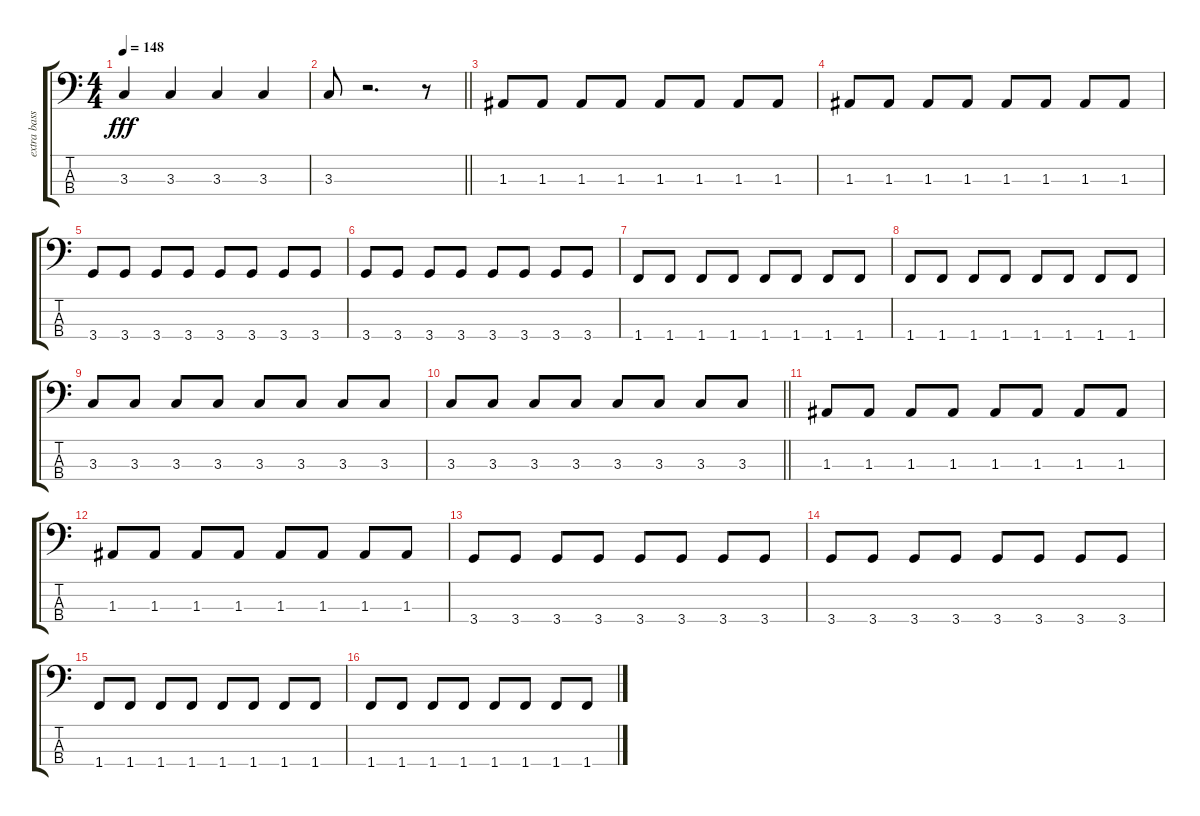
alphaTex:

\track ("extra bass" "extra bass") {instrument electricbassfinger}
\staff {score tabs}
\tuning (G2 D2 A1 E1) {hide}
\ts (4 4)
\tempo 148
\clef f4
\ks c
3.3.4{dy fff} 3.3.4 3.3.4 3.3.4 |
\barLineRight lightlight
3.3.8 r.2{d} r.8 |
\section ("" "")
1.3.8 1.3.8 1.3.8 1.3.8 1.3.8 1.3.8 1.3.8 1.3.8 |
1.3.8 1.3.8 1.3.8 1.3.8 1.3.8 1.3.8 1.3.8 1.3.8 |
3.4.8 3.4.8 3.4.8 3.4.8 3.4.8 3.4.8 3.4.8 3.4.8 |
3.4.8 3.4.8 3.4.8 3.4.8 3.4.8 3.4.8 3.4.8 3.4.8 |
1.4.8 1.4.8 1.4.8 1.4.8 1.4.8 1.4.8 1.4.8 1.4.8 |
1.4.8 1.4.8 1.4.8 1.4.8 1.4.8 1.4.8 1.4.8 1.4.8 |
3.3.8 3.3.8 3.3.8 3.3.8 3.3.8 3.3.8 3.3.8 3.3.8 |
\barLineRight lightlight
3.3.8 3.3.8 3.3.8 3.3.8 3.3.8 3.3.8 3.3.8 3.3.8 |
1.3.8 1.3.8 1.3.8 1.3.8 1.3.8 1.3.8 1.3.8 1.3.8 |
1.3.8 1.3.8 1.3.8 1.3.8 1.3.8 1.3.8 1.3.8 1.3.8 |
3.4.8 3.4.8 3.4.8 3.4.8 3.4.8 3.4.8 3.4.8 3.4.8 |
3.4.8 3.4.8 3.4.8 3.4.8 3.4.8 3.4.8 3.4.8 3.4.8 |
1.4.8 1.4.8 1.4.8 1.4.8 1.4.8 1.4.8 1.4.8 1.4.8 |
1.4.8 1.4.8 1.4.8 1.4.8 1.4.8 1.4.8 1.4.8 1.4.8
